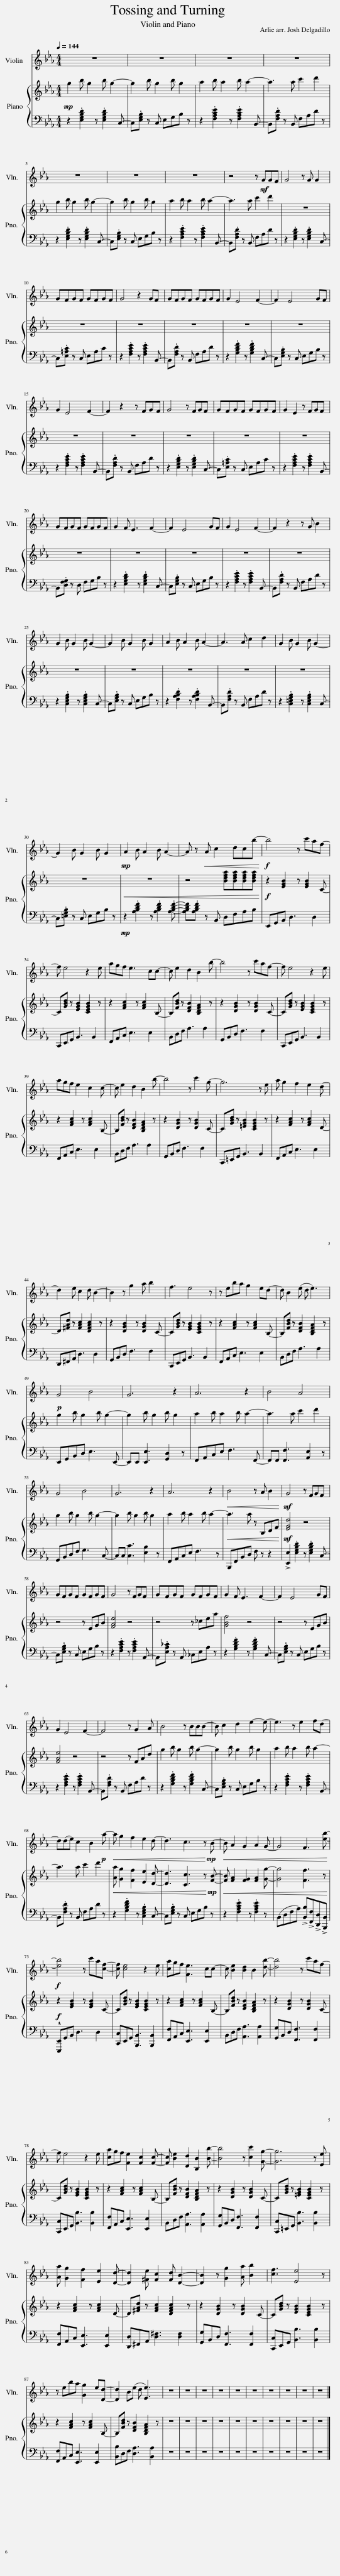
X:1
%%score 1 { 2 | 3 }
L:1/8
Q:1/4=144
M:4/4
I:linebreak $
K:Eb
V:1 treble
V:2 treble
V:3 bass
V:1
 z8 | z8 | z8 | z8 |$ z8 | %5
 z8 | z8 | z4 z!mf! GGF | G4 z G G2 |$ GFGF GFGF | %10
 G4 z2 GF | GFGF GFGF | G2 E4 F2- | F2 E4 GF |$ G2 E4 F2- | %15
 F2 z2 z FGF | G4 z FGF | GFGF GFGF | G2 E2 z FGF |$ GFGF GFGF | %20
 G2 F E3 F2- | F2 E4 GF | G2 E4 F2- | F2 z2 z G B2 |$ G2 B G2 B G2- | %25
 G2 B G2 B G2 | A2 B A2 B A2- | A3 A c2 d2 | G2 B G2 B G2- |$ G2 B G2 B G2 | %30
!mp! A2 B A2 B A2- | A z!<(! A c2 dcb-!<)! |!f! b4 z c'af- |$ f e4 z2 e | agf e3 cc- | %35
 c e2 d2 B2 b- | b4 z c'af- | f e4 z2 e |$ agf e2 c2 c- | c e2 d2 B2 b- | %40
 b4 z c'2 g- | g6 z e | a g2 f2 e2 d- |$ d2 e c2 d B2- | B2 z g2 a b2 | %45
 f3 e4 z | z eba g2 ed- | d B2 (e d e3) |$!p! G4 B4 | G6 z2 | %50
 A6 z2 | B4 A4 |$ G4 B4 | G6 z2 | A6 z2 | %55
!<(! B4 z A B2!<)! |!mf! G4 z FGF |$ GFGF GFGF | G4 z FGF | GFGF GFGF | %60
 G2 F E3 F2- | F2 E4 GF |$ G2 E4 F2- | F4 z G2 A | B4 z BBB- | %65
 B c2 d2 e2- e- | e3 z e2 fd- |$ d(de) c2 B2!p! a- |!<(! a g2 f2 e2 d- | d3 c3 z!<)!!mp! B- | %70
!<(! B A2 G2 A2 G- | G4 F3 [eb]-!<)! |$!f! [eb]4 z c'a[cf]- | [cf] [ce]4 z2 e | [ca]gf [Fe]3 cc- | %75
 c [Be]2 [Bd]2 B2 [db]- | [db]4 z c'af- |$ f e4 z2 e | [ca]gf [Fe]2 [Fc]2 [Fc]- | [Fc] [Be]2 [Dd]2 [B,B]2 [Bb]- | %80
 [Bb]4 z [cc']2 [Gg]- | [Gg]6 z [Ee] |$ [Aa] [Gg]2 [Ff]2 [Ee]2 [Dd]- | [Dd]2 [^Fe] [Fc]2 [Fd] [DB]2- | [DB]2 z [Gg]2 [Aa] [Bb]2 | %85
 [cf]3 [Ee]4 z |$ z eba [Gg]2 e[Dd]- | [Dd]2 B(e d [Ee]3) | z8 | z8 | %90
 z8 | z8 | z8 | z8 | z8 | %95
 z8 | z8 | z8 |] %98
V:2
!mp! g2 b g2 b g2- | g2 b g2 b g2 | a2 b a2 b a2- | a3 a c'2 d'2 |$ g2 b g2 b g2- | %5
 g2 b g2 b g2 | a2 b a2 b a2- | a3 a c'2 d'2 | z8 |$ z8 | %10
 z8 | z8 | z8 | z8 |$ z8 | %15
 z8 | z8 | z8 | z8 |$ z8 | %20
 z8 | z8 | z8 | z8 |$ z8 | %25
 z8 | z8 | z8 | z8 |$ z8 | %30
!<(! z8 | z4 [Bdfa][Bdfa][Bdfa][Bdfa]!<)! |!f! z2 [EGB]2 z [EGB]2 C- |$ C[GBd] z [EGB]2 [CEGB]2 z | z2 [FAc]2 z [FAc]2 B,- | %35
 B,[FBd] z [DFB]2 [B,DFA]2 z | z2 [DGB]2 z [DGB]2 C- | C[GBd] z [EGB]2 [CEGB]2 z |$ z2 [FAc]2 z [FAc]2 B,- | B,[FBd] z [DFB]2 [B,DFA]2 z | %40
 z2 [DGB]2 z [DGB]2 C- | C[GBd] z [=EGB]2 [CEGB]2 z | z2 [FAc]2 z [FAc]2 D- |$ D[^FAd] z [FAc]2 [DFAc]2 z | z2 [DGB]2 z [DGB]2 C- | %45
 C[GBd] z [EGB]2 [CEGB]2 z | z2 [FAc]2 z [FAc]2 B,- | B,[FBd] z [DFB]2 [B,DFA]2 z |$ g2 b g2 b g2- | g2 b g2 b g2 | %50
 a2 b a2 b a2- | a3 a c'2 d'2 |$ g2 b g2 b g2- | g2 b g2 b g2 | a2 b a2 b a2- | %55
!<(! a3 a z B,DF!<)! |!mf! [EGd]4 z4 |$ z4 z EGB | [FAe]4 z4 | z4 z _cea | %60
 [GBf]4 z4 | z4 z EGB |$ [FAe]4 z4 | z4 z FAd | g2 b g2 b g2- | %65
 g2 b g2 b g2 | a2 b a2 b a2- |$ a3 a c'2 d'2 |!<(! [Aa] [Gg]2 [Ff]2 [Ee]2 [Dd]- | [Dd]3 [Cc]3 z!<)!!mp! [FB]- | %70
!<(! [FB] [FA]2 [FG]2 [FA]2 [Gg]- | [Gg]4 [Ff]3 z!<)! |$!f! z2 [EGB]2 z [EGB]2 C- | C[GBd] z [EGB]2 [CEGB]2 z | z2 [FAc]2 z [FAc]2 B,- | %75
 B,[FBd] z [DFB]2 [B,DFA]2 z | z2 [DGB]2 z [DGB]2 C- |$ C[GBd] z [EGB]2 [CEGB]2 z | z2 [FAc]2 z [FAc]2 B,- | B,[FBd] z [DFB]2 [B,DFA]2 z | %80
 z2 [DGB]2 z [DGB]2 C- | C[GBd] z [=EGB]2 [CEGB]2 z |$ z2 [FAc]2 z [FAc]2 D- | D[^FAd] z [FAc]2 [DFAc]2 z | z2 [DGB]2 z [DGB]2 C- | %85
 C[GBd] z [EGB]2 [CEGB]2 z |$ z2 [FAc]2 z [FAc]2 B,- | B,[FBd] z [DFB]2 [B,DFA]2 z | z8 | z8 | %90
 z8 | z8 | z8 | z8 | z8 | %95
 z8 | z8 | z8 |] %98
V:3
 z2 .[E,G,B,D]2 z .[E,G,B,D]2 C,- | C,.[E,G,B,] z C, E,G,B, z | z2 .[F,A,CE]2 z .[F,A,CE]2 B,,- | B,,.[F,A,D] z B,, F,A,D z |$ z2 .[E,G,B,D]2 z .[E,G,B,D]2 C,- | %5
 C,.[E,G,B,] z C, E,G,B, z | z2 .[F,A,CE]2 z .[F,A,CE]2 B,,- | B,,.[F,A,D] z B,, F,A,D z | z2 .[E,G,B,D]2 z .[E,G,B,D]2 C,- |$ C,.[E,=A,C] z C, E,A,C z | %10
 z2 .[F,A,CE]2 z .[F,A,CE]2 B,,- | B,,.[F,A,D] z B,, F,A,D z | z2 .[G,B,DF]2 z .[G,B,DF]2 C,- | C,.[E,G,B,] z C, E,G,B, z |$ z2 .[F,A,CE]2 z .[F,A,CE]2 B,,- | %15
 B,,.[F,A,D] z B,, F,A,D z | z2 .[E,G,B,D]2 z .[E,G,B,D]2 C,- | C,.[E,=A,C] z C, E,A,C z | z2 .[F,A,CE]2 z .[F,A,CE]2 B,,- |$ B,,.[D,F,G,] z D, F,G,B, z | %20
 z2 .[E,G,B,D]2 z .[E,G,B,D]2 C,- | C,.[E,G,B,] z C, E,G,B, z | z2 .[F,A,CE]2 z .[F,A,CE]2 B,,- | B,,.[F,A,D] z B,, F,A,D z |$ z2 .[C,E,G,B,]2 z .[C,E,G,B,]2 C,- | %25
 C,.[E,G,B,] z C, E,G,B, z | z2 .[F,A,B,D]2 z .[F,A,B,D]2 B,,- | B,,.[F,A,D] z B,, F,A,D z | z2 .[C,=E,G,B,]2 z .[C,E,G,B,]2 C,- |$ C,.[=E,G,B,] z C, E,G,B, z | %30
!mp! z2 .[A,B,DF]2 z .[A,B,DF]2 .[A,B,DF]- | [A,B,DF].[A,B,DF] z B,, D,F,A,B, | E,,G,,B,, D,3 D,2 |$ C,,E,,G,, B,,3 B,,2 | F,,A,,C, E,3 E,2 | %35
 B,,D,F, A,3 A,2 | G,,B,,D, F,3 F,2 | C,,E,,G,, B,,3 B,,2 |$ F,,A,,C, E,3 E,2 | B,,D,F, A,3 A,2 | %40
 G,,B,,D, F,3 F,2 | C,,=E,,G,, B,,3 B,,2 | F,,A,,C, E,3 E,2 |$ D,,^F,,A,, D,3 D,2 | G,,B,,D, F,3 F,2 | %45
 C,,E,,G,, B,,3 B,,2 | F,,A,,C, E,3 E,2 | B,,D,F, A,3 A,2 |$ E,,G,,B,,D, E,3 E,,- | E,,E,, [E,,E,]3 [G,,D,]2 z | %50
 F,,A,,C,E, F,3 F,,- | F,,F,, [F,,F,]3 [A,,E,]2 z |$ G,,B,,D,F, G,3 C,- | C,C, [C,C]3 [E,B,]2 z | F,,A,,C,E, F,3 z | %55
 B,,,F,,B,,D, F, z z2 | !>![E,,E,]2 .[E,G,B,D]2 z .[E,G,B,D]2 C,- |$ C,.[E,G,B,] z C, E,G,B, z | z2 .[F,A,CE]2 z .[F,A,CE]2 A,,- | A,,.[E,A,_C] z A,, _C,E,A, z | %60
 z2 .[G,B,DF]2 z .[G,B,DF]2 C,- | C,.[E,G,B,] z C, E,G,B, z |$ z2 .[F,A,CE]2 z .[F,A,CE]2 B,,- | B,,.[F,A,D] z B,, F,A,D z | z2 .[G,B,DF]2 z .[G,B,DF]2 C,- | %65
 C,.[E,G,B,] z C, E,G,B, z | z2 .[F,A,CE]2 z .[F,A,CE]2 B,,- |$ B,,.[F,A,D] z B,, F,A,D z | z2 .[G,B,DF]2 z .[C,E,G,B,]2 C,- | C,.[E,G,B,] z C, E,G,B, z | %70
 z2 .[F,A,CE]2 z .[F,A,CE]2 z | (B,,D,F,A,) !>![B,,B,]!>![F,,F,]!>![D,,D,]!>![B,,,B,,] |$ !^![E,,,E,,]G,,B,, D,3 D,2 | [C,,C,]E,,G,, [B,,,B,,]3 [B,,,B,,]2 | [F,,F,]A,,C, [E,,E,]3 [E,,E,]2 | %75
 B,,D,F, [A,,A,]3 [A,,A,]2 | [G,,G,]B,,D, [F,,F,]3 [F,,F,]2 |$ [C,,C,]E,,G,, [B,,B,]3 [B,,B,]2 | [F,,F,]A,,C, [E,,E,]3 [E,,E,]2 | B,,D,F, [A,,A,]3 [A,,A,]2 | %80
 [G,,G,]B,,D, [F,,F,]3 [F,,F,]2 | [C,,C,]=E,,G,, [B,,B,]3 [B,,B,]2 |$ [F,,F,]A,,C, [E,,E,]3 [E,,E,]2 | [D,,D,]^F,,A,, [D,^F,]3 [D,F,]2 | [G,,G,]B,,D, [F,,F,]3 [F,,F,]2 | %85
 [C,,C,]E,,G,, [B,,B,]3 [B,,B,]2 |$ [F,,F,]A,,C, [E,,E,]3 [E,,E,]2 | [B,,B,]D,F, [D,A,]3 [B,,A,]2 | z8 | z8 | %90
 z8 | z8 | z8 | z8 | z8 | %95
 z8 | z8 | z8 |] %98
